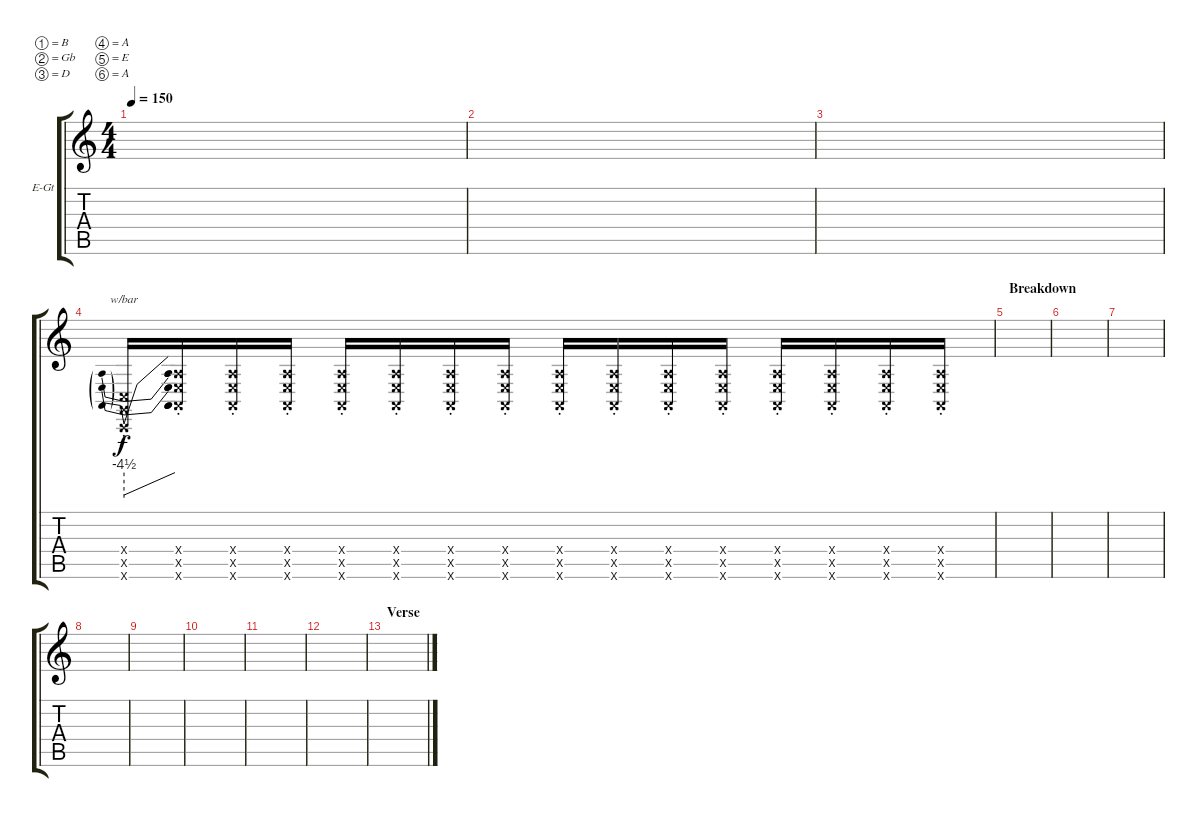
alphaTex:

\bracketExtendMode groupsimilarinstruments
\firstSystemTrackNameOrientation horizontal
\otherSystemsTrackNameOrientation horizontal
\track ("Drowned Guitar" "E-Gt") {instrument electricguitarclean}
\staff {score tabs}
\tuning (B3 Gb3 D3 A2 E2 A1)
\ts (4 4)
\tempo 150
\clef g2
\ks aminor
|
|
|
\scale
0.333333 (0.6{st x} 0.4{st x} 0.5{st x}).16{tbe (predivedive default 0 -18 60 0)} (0.6{st x} 0.4{st x} 0.5{st x}).16 (0.6{st x} 0.4{st x} 0.5{st x}).16 (0.6{st x} 0.5{st x} 0.4{st x}).16 (0.6{st x} 0.4{st x} 0.5{st x}).16 (0.6{st x} 0.4{st x} 0.5{st x}).16 (0.6{st x} 0.4{st x} 0.5{st x}).16 (0.6{st x} 0.5{st x} 0.4{st x}).16 (0.6{st x} 0.4{st x} 0.5{st x}).16 (0.6{st x} 0.4{st x} 0.5{st x}).16 (0.6{st x} 0.4{st x} 0.5{st x}).16 (0.6{st x} 0.5{st x} 0.4{st x}).16 (0.6{st x} 0.4{st x} 0.5{st x}).16 (0.6{st x} 0.4{st x} 0.5{st x}).16 (0.6{st x} 0.4{st x} 0.5{st x}).16 (0.6{st x} 0.5{st x} 0.4{st x}).16 |
\section ("" "Breakdown")
|
|
|
|
|
|
|
|
\section ("" "Verse")
